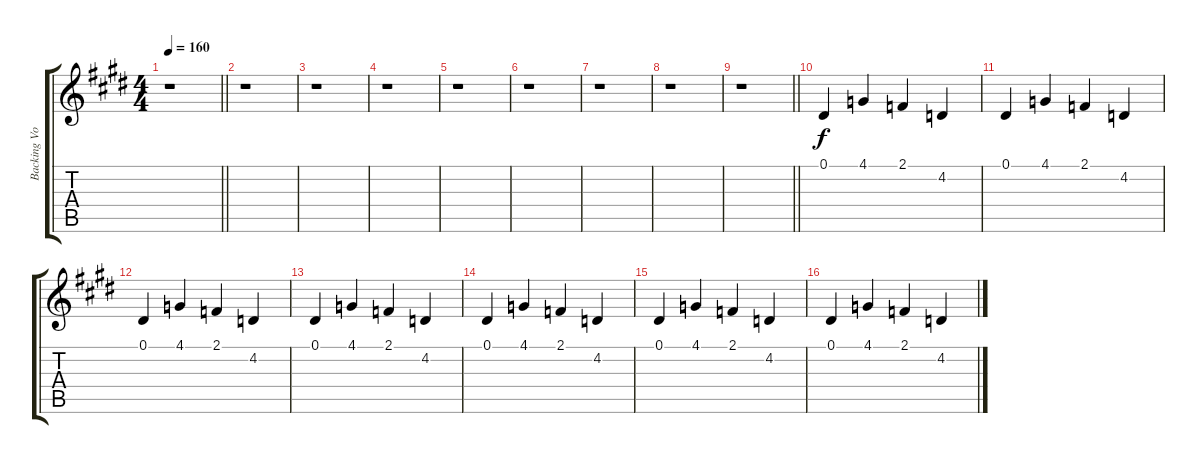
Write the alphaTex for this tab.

\track ("Backing Vocals 2" "Backing Vo") {instrument lead2sawtooth}
\staff {score tabs}
\tuning (Eb4 Bb3 Gb3 Db3 Ab2 Eb2) {hide}
\ts (4 4)
\tempo 160
\clef g2
\barLineRight lightlight
\ks e
r.1{dy f} |
r.1 |
r.1 |
r.1 |
r.1 |
r.1 |
r.1 |
r.1 |
\barLineRight lightlight
r.1 |
0.1.4 4.1.4 2.1.4 4.2.4 |
0.1.4 4.1.4 2.1.4 4.2.4 |
0.1.4 4.1.4 2.1.4 4.2.4 |
0.1.4 4.1.4 2.1.4 4.2.4 |
0.1.4 4.1.4 2.1.4 4.2.4 |
0.1.4 4.1.4 2.1.4 4.2.4 |
0.1.4 4.1.4 2.1.4 4.2.4
